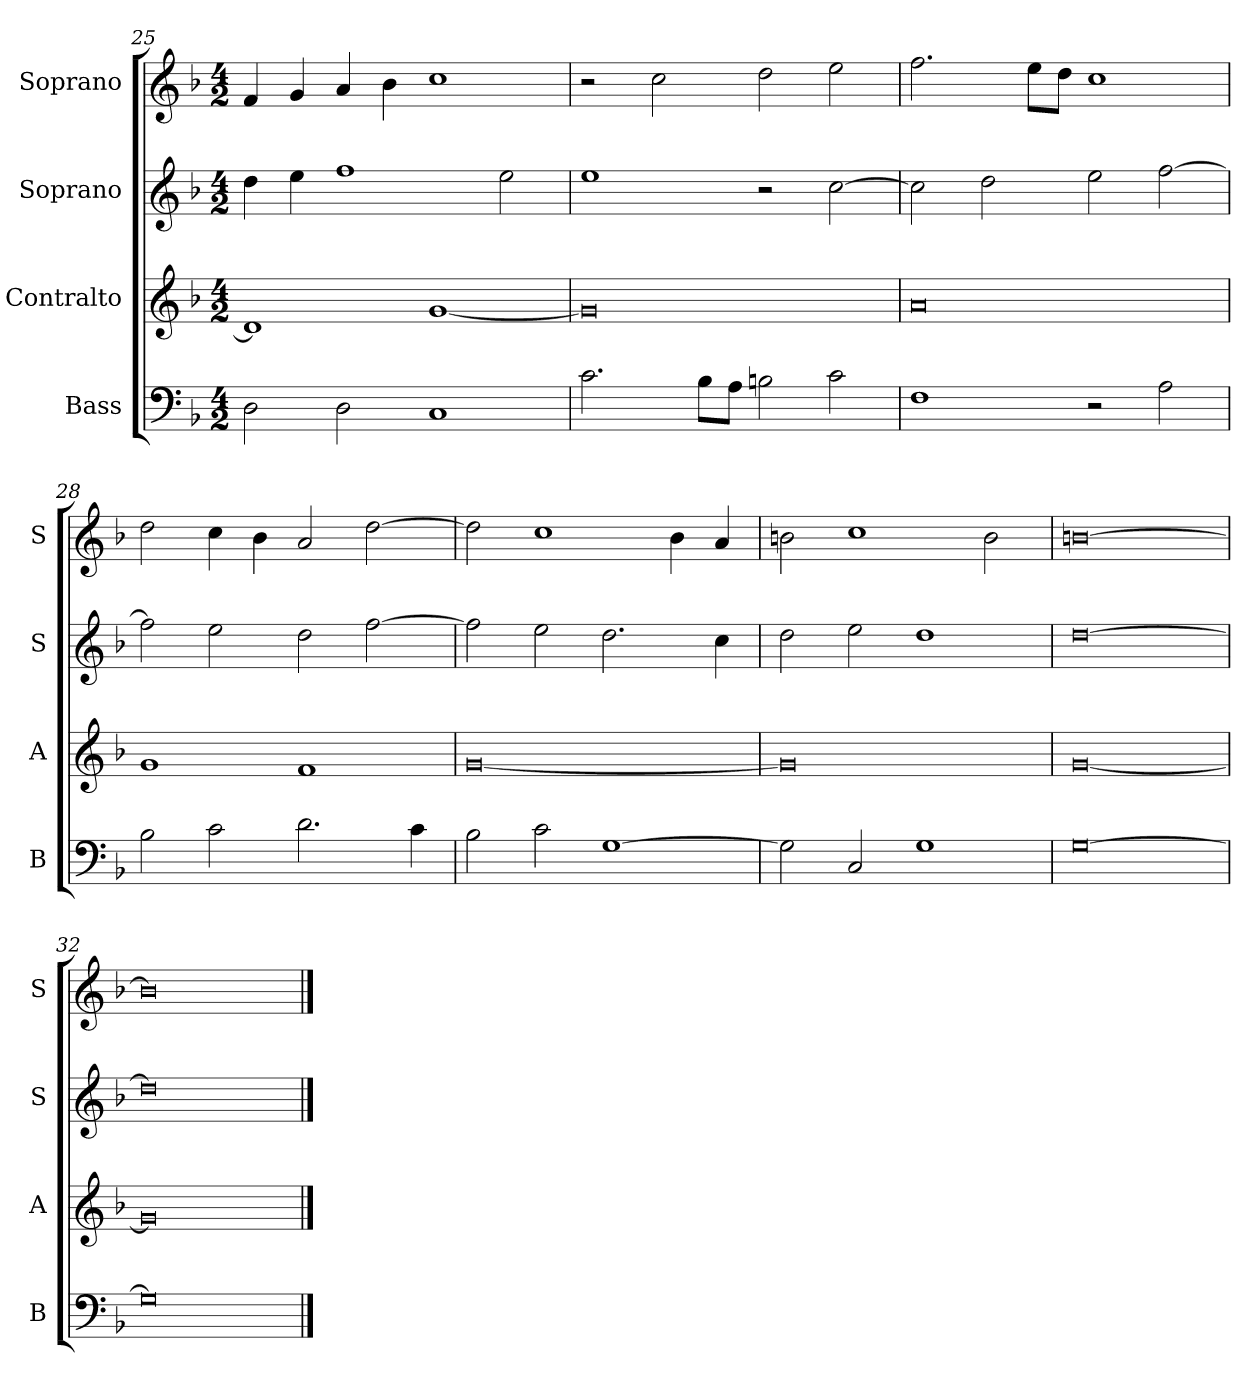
**kern	**kern	**kern	**kern
*part4	*part3	*part2	*part1
*staff4	*staff3	*staff2	*staff1
*I"Bass	*I"Contralto	*I"Soprano	*I"Soprano
*I'B	*I'A	*I'S	*I'S
*clefF4	*clefG2	*clefG2	*clefG2
*k[b-]	*k[b-]	*k[b-]	*k[b-]
*M4/2	*M4/2	*M4/2	*M4/2
=25	=25	=25	=25
2D	1d]	4dd	4f
.	.	4ee	4g
2D	.	1ff	4a
.	.	.	4b-
1C	[1g	.	1cc
.	.	2ee	.
=26	=26	=26	=26
2.c	0g]	1ee	2r
.	.	.	2cc
8B-\L	.	.	.
8A\J	.	.	.
2Bn	.	2r	2dd
2c	.	[2cc	2ee
=27	=27	=27	=27
1F	0a	2cc]	2.ff
.	.	2dd	.
.	.	.	8ee\L
.	.	.	8dd\J
2r	.	2ee	1cc
2A	.	[2ff	.
=28	=28	=28	=28
2B-	1g	2ff]	2dd
2c	.	2ee	4cc
.	.	.	4b-
2.d	1f	2dd	2a
.	.	[2ff	[2dd
4c	.	.	.
=29	=29	=29	=29
2B-	[0g	2ff]	2dd]
2c	.	2ee	1cc
[1G	.	2.dd	.
.	.	.	4b-
.	.	4cc	4a
=30	=30	=30	=30
2G]	0g]	2dd	2bn
2C	.	2ee	1cc
1G	.	1dd	.
.	.	.	2b
=31	=31	=31	=31
[0G	[0g	[0dd	[0bn
=32	=32	=32	=32
0G]	0g]	0dd]	0b]
==	==	==	==
*-	*-	*-	*-
